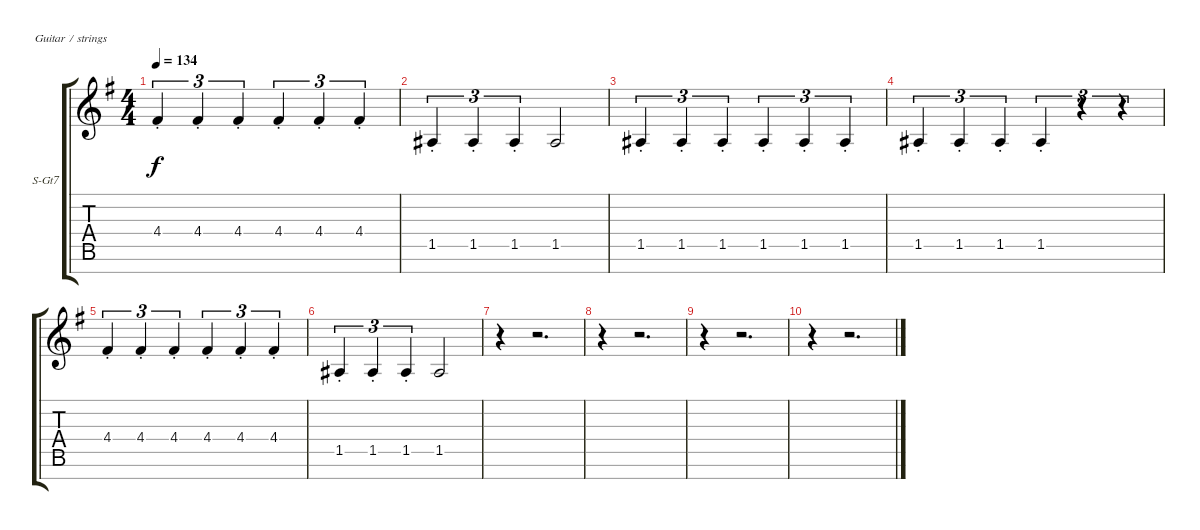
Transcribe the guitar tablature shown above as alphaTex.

\bracketExtendMode groupsimilarinstruments
\firstSystemTrackNameOrientation horizontal
\otherSystemsTrackNameOrientation horizontal
\track ("Keyboard 5 - Brat/Shagrath" "S-Gt7") {instrument trombone}
\staff {score tabs}
\tuning (E4 B3 G3 D3 A2 E2 B1)
\displaytranspose 12
\ts (4 4)
\tempo 134
\clef g2
\ks g
4.4{st}.4{tu (3 2) dy f} 4.4{st}.4{tu (3 2)} 4.4{st}.4{tu (3 2)} 4.4{st}.4{tu (3 2)} 4.4{st}.4{tu (3 2)} 4.4{st}.4{tu (3 2)} |
1.5{st}.4{tu (3 2)} 1.5{st}.4{tu (3 2)} 1.5{st}.4{tu (3 2)} 1.5.2 |
1.5{st}.4{tu (3 2)} 1.5{st}.4{tu (3 2)} 1.5{st}.4{tu (3 2)} 1.5{st}.4{tu (3 2)} 1.5{st}.4{tu (3 2)} 1.5{st}.4{tu (3 2)} |
1.5{st}.4{tu (3 2)} 1.5{st}.4{tu (3 2)} 1.5{st}.4{tu (3 2)} 1.5{st}.4{tu (3 2)} r.4{tu (3 2)} r.4{tu (3 2)} |
4.4{st}.4{tu (3 2)} 4.4{st}.4{tu (3 2)} 4.4{st}.4{tu (3 2)} 4.4{st}.4{tu (3 2)} 4.4{st}.4{tu (3 2)} 4.4{st}.4{tu (3 2)} |
1.5{st}.4{tu (3 2)} 1.5{st}.4{tu (3 2)} 1.5{st}.4{tu (3 2)} 1.5.2 |
r.4 r.2{d} |
r.4 r.2{d} |
r.4 r.2{d} |
r.4 r.2{d}
